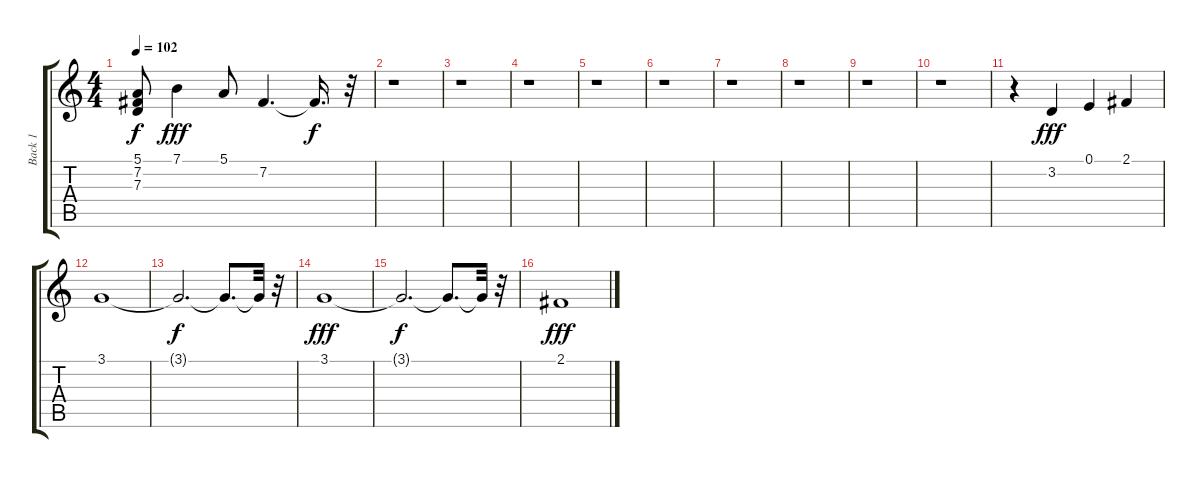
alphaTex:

\track ("Back 1" "Back 1") {instrument lead6voice}
\staff {score tabs}
\tuning (E4 B3 G3 D3 A2 E2) {hide}
\ts (4 4)
\tempo 102
\clef g2
\ks c
(5.1{t} 7.2{t} 7.3{t}).8{dy f} 7.1.4{dy fff} 5.1.8 7.2.4{d} 7.2{t}.16{d dy f} r.32 |
r.1 |
r.1 |
r.1 |
r.1 |
r.1 |
r.1 |
r.1 |
r.1 |
r.1 |
r.4 3.2.4{dy fff} 0.1.4 2.1.4 |
3.1.1 |
3.1{t}.2{d dy f} 3.1{t}.8{d} 3.1{t}.32 r.32 |
3.1.1{dy fff} |
3.1{t}.2{d dy f} 3.1{t}.8{d} 3.1{t}.32 r.32 |
2.1.1{dy fff}
